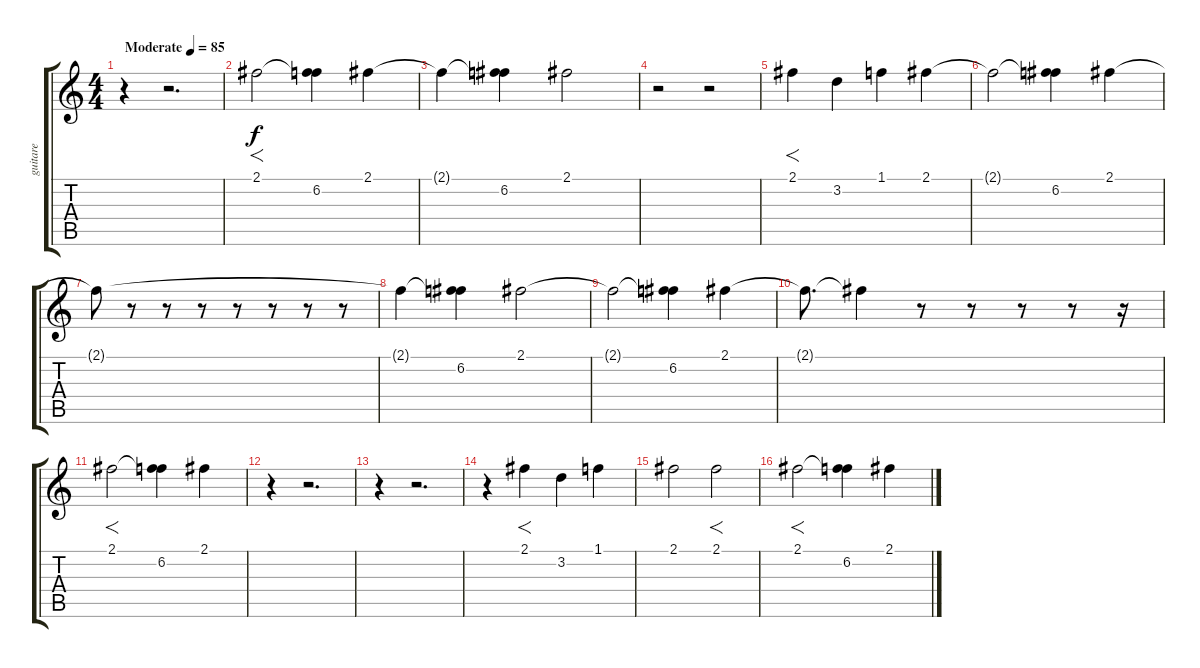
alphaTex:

\track ("guitare" "guitare") {instrument overdrivenguitar}
\staff {score tabs}
\tuning (E4 B3 G3 D3 A2 E2) {hide}
\ts (4 4)
\tempo (85 "Moderate")
\clef g2
\ks c
r.4{dy f instrument overdrivenguitar} r.2{d} |
2.1.2{f} (2.1{t} 6.2).4 2.1.4 |
2.1{t}.4 (2.1{t} 6.2).4 2.1.2 |
r.2 r.2 |
2.1.4{f} 3.2.4 1.1.4 2.1.4 |
2.1{t}.2 (2.1{t} 6.2).4 2.1.4 |
2.1{t}.8 r.8 r.8 r.8 r.8 r.8 r.8 r.8 |
2.1{t}.4 (2.1{t} 6.2).4 2.1.2 |
2.1{t}.2 (2.1{t} 6.2).4 2.1.4 |
2.1{t}.8{d} 2.1{t}.4 r.8 r.8 r.8 r.8 r.16 |
2.1.2{f} (2.1{t} 6.2).4 2.1.4 |
r.4 r.2{d} |
r.4 r.2{d} |
r.4 2.1.4{f} 3.2.4 1.1.4 |
2.1.2 2.1.2{f} |
2.1.2{f} (2.1{t} 6.2).4 2.1.4
